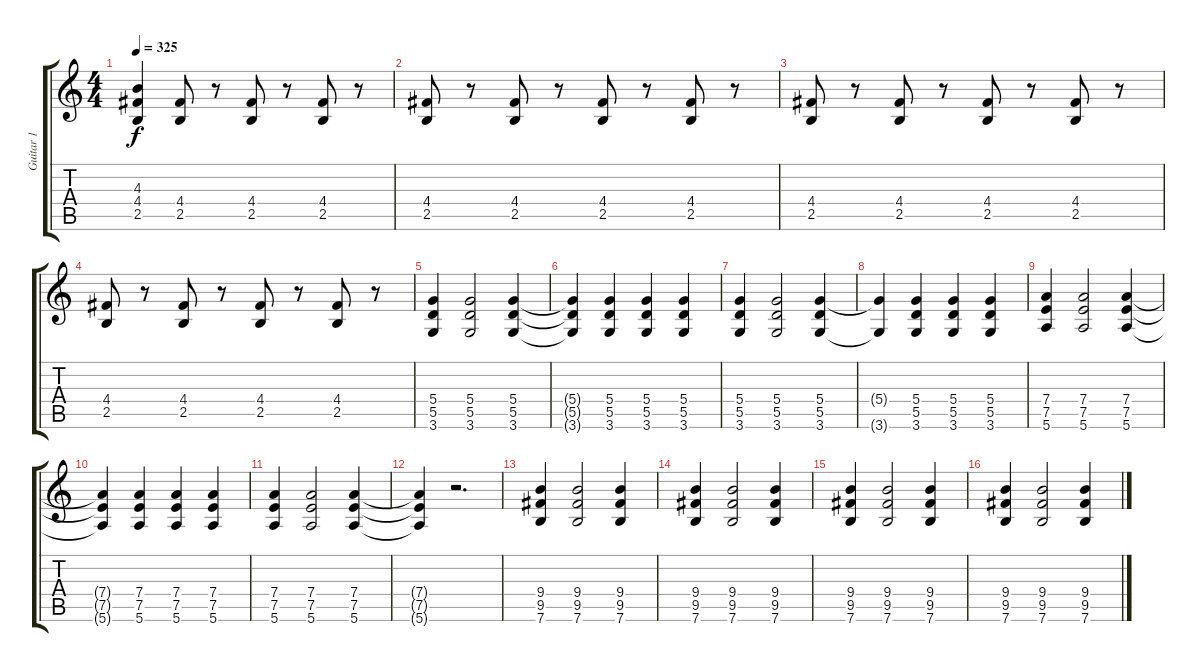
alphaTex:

\track ("Guitar 1" "Guitar 1") {instrument distortionguitar}
\staff {score tabs}
\tuning (E4 B3 G3 D3 A2 E2) {hide}
\ts (4 4)
\tempo 325
\clef g2
\ks c
(4.3 4.4 2.5).4{dy f} (4.4 2.5).8 r.8 (4.4 2.5).8 r.8 (4.4 2.5).8 r.8 |
(4.4 2.5).8 r.8 (4.4 2.5).8 r.8 (4.4 2.5).8 r.8 (4.4 2.5).8 r.8 |
(4.4 2.5).8 r.8 (4.4 2.5).8 r.8 (4.4 2.5).8 r.8 (4.4 2.5).8 r.8 |
(4.4 2.5).8 r.8 (4.4 2.5).8 r.8 (4.4 2.5).8 r.8 (4.4 2.5).8 r.8 |
(5.4 5.5 3.6).4 (5.4 5.5 3.6).2 (5.4 5.5 3.6).4 |
(5.4{t} 5.5{t} 3.6{t}).4 (5.4 5.5 3.6).4 (5.4 5.5 3.6).4 (5.4 5.5 3.6).4 |
(5.4 5.5 3.6).4 (5.4 5.5 3.6).2 (5.4 5.5 3.6).4 |
(5.4{t} 3.6{t}).4 (5.4 5.5 3.6).4 (5.4 5.5 3.6).4 (5.4 5.5 3.6).4 |
(7.4 7.5 5.6).4 (7.4 7.5 5.6).2 (7.4 7.5 5.6).4 |
(7.4{t} 7.5{t} 5.6{t}).4 (7.4 7.5 5.6).4 (7.4 7.5 5.6).4 (7.4 7.5 5.6).4 |
(7.4 7.5 5.6).4 (7.4 7.5 5.6).2 (7.4 7.5 5.6).4 |
(7.4{t} 7.5{t} 5.6{t}).4 r.2{d} |
(9.4 9.5 7.6).4 (9.4 9.5 7.6).2 (9.4 9.5 7.6).4 |
(9.4 9.5 7.6).4 (9.4 9.5 7.6).2 (9.4 9.5 7.6).4 |
(9.4 9.5 7.6).4 (9.4 9.5 7.6).2 (9.4 9.5 7.6).4 |
(9.4 9.5 7.6).4 (9.4 9.5 7.6).2 (9.4 9.5 7.6).4
